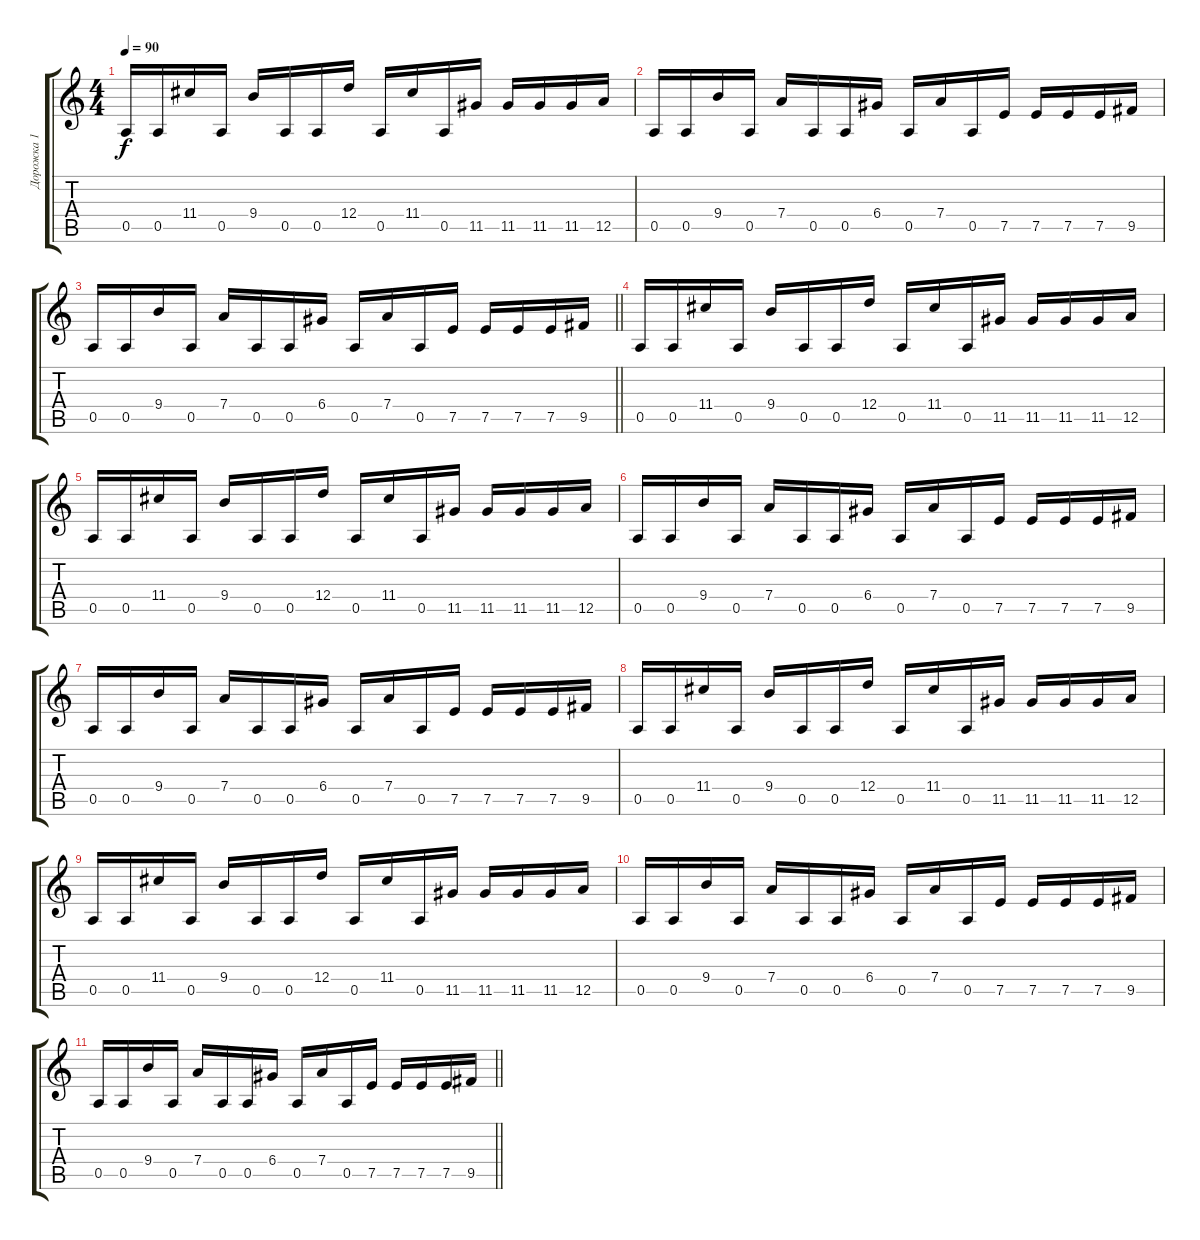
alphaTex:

\track ("Дорожка 1" "Дорожка 1") {instrument acousticguitarsteel}
\staff {score tabs}
\tuning (E4 B3 G3 D3 A2 D2) {hide}
\ts (4 4)
\tempo 90
\clef g2
\ks c
0.5.16{dy f} 0.5.16 11.4.16 0.5.16 9.4.16 0.5.16 0.5.16 12.4.16 0.5.16 11.4.16 0.5.16 11.5.16 11.5.16 11.5.16 11.5.16 12.5.16 |
0.5.16 0.5.16 9.4.16 0.5.16 7.4.16 0.5.16 0.5.16 6.4.16 0.5.16 7.4.16 0.5.16 7.5.16 7.5.16 7.5.16 7.5.16 9.5.16 |
\barLineRight lightlight
0.5.16 0.5.16 9.4.16 0.5.16 7.4.16 0.5.16 0.5.16 6.4.16 0.5.16 7.4.16 0.5.16 7.5.16 7.5.16 7.5.16 7.5.16 9.5.16 |
0.5.16 0.5.16 11.4.16 0.5.16 9.4.16 0.5.16 0.5.16 12.4.16 0.5.16 11.4.16 0.5.16 11.5.16 11.5.16 11.5.16 11.5.16 12.5.16 |
0.5.16 0.5.16 11.4.16 0.5.16 9.4.16 0.5.16 0.5.16 12.4.16 0.5.16 11.4.16 0.5.16 11.5.16 11.5.16 11.5.16 11.5.16 12.5.16 |
0.5.16 0.5.16 9.4.16 0.5.16 7.4.16 0.5.16 0.5.16 6.4.16 0.5.16 7.4.16 0.5.16 7.5.16 7.5.16 7.5.16 7.5.16 9.5.16 |
0.5.16 0.5.16 9.4.16 0.5.16 7.4.16 0.5.16 0.5.16 6.4.16 0.5.16 7.4.16 0.5.16 7.5.16 7.5.16 7.5.16 7.5.16 9.5.16 |
0.5.16 0.5.16 11.4.16 0.5.16 9.4.16 0.5.16 0.5.16 12.4.16 0.5.16 11.4.16 0.5.16 11.5.16 11.5.16 11.5.16 11.5.16 12.5.16 |
0.5.16 0.5.16 11.4.16 0.5.16 9.4.16 0.5.16 0.5.16 12.4.16 0.5.16 11.4.16 0.5.16 11.5.16 11.5.16 11.5.16 11.5.16 12.5.16 |
0.5.16 0.5.16 9.4.16 0.5.16 7.4.16 0.5.16 0.5.16 6.4.16 0.5.16 7.4.16 0.5.16 7.5.16 7.5.16 7.5.16 7.5.16 9.5.16 |
\barLineRight lightlight
0.5.16 0.5.16 9.4.16 0.5.16 7.4.16 0.5.16 0.5.16 6.4.16 0.5.16 7.4.16 0.5.16 7.5.16 7.5.16 7.5.16 7.5.16 9.5.16
